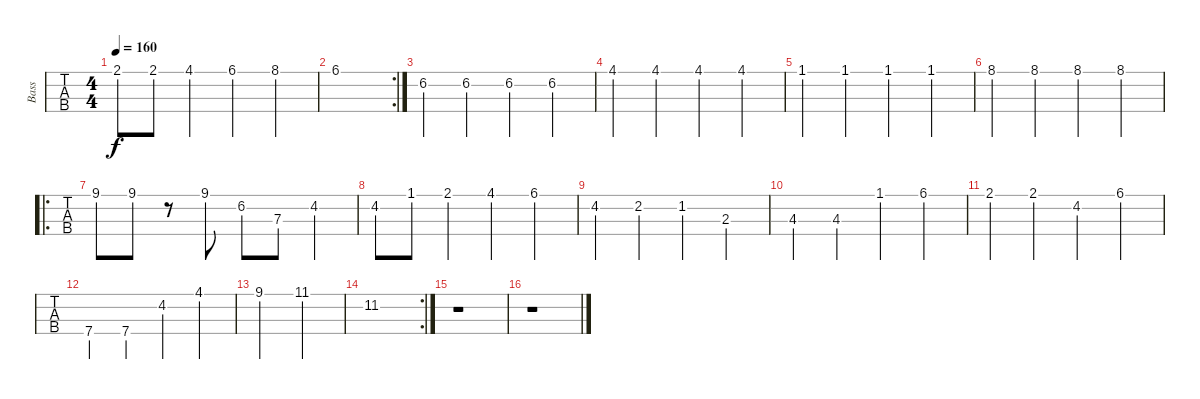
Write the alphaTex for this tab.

\track ("Bass" "Bass") {instrument electricbasspick}
\staff {tabs}
\tuning (Eb2 Bb1 F1 C1) {hide}
\ts (4 4)
\tempo 160
\clef f4
\ks c
2.1.8{dy f} 2.1.8 4.1.4 6.1.4 8.1.4 |
\rc 2
6.1.1 |
6.2.4 6.2.4 6.2.4 6.2.4 |
4.1.4 4.1.4 4.1.4 4.1.4 |
1.1.4 1.1.4 1.1.4 1.1.4 |
8.1.4 8.1.4 8.1.4 8.1.4 |
\ro
9.1.8 9.1.8 r.8 9.1.8 6.2.8 7.3.8 4.2.4 |
4.2.8 1.1.8 2.1.4 4.1.4 6.1.4 |
4.2.4 2.2.4 1.2.4 2.3.4 |
4.3.4 4.3.4 1.1.4 6.1.4 |
2.1.4 2.1.4 4.2.4 6.1.4 |
7.4.4 7.4.4 4.2.4 4.1.4 |
9.1.2 11.1.2 |
\rc 2
11.2.1 |
r.1 |
r.1
